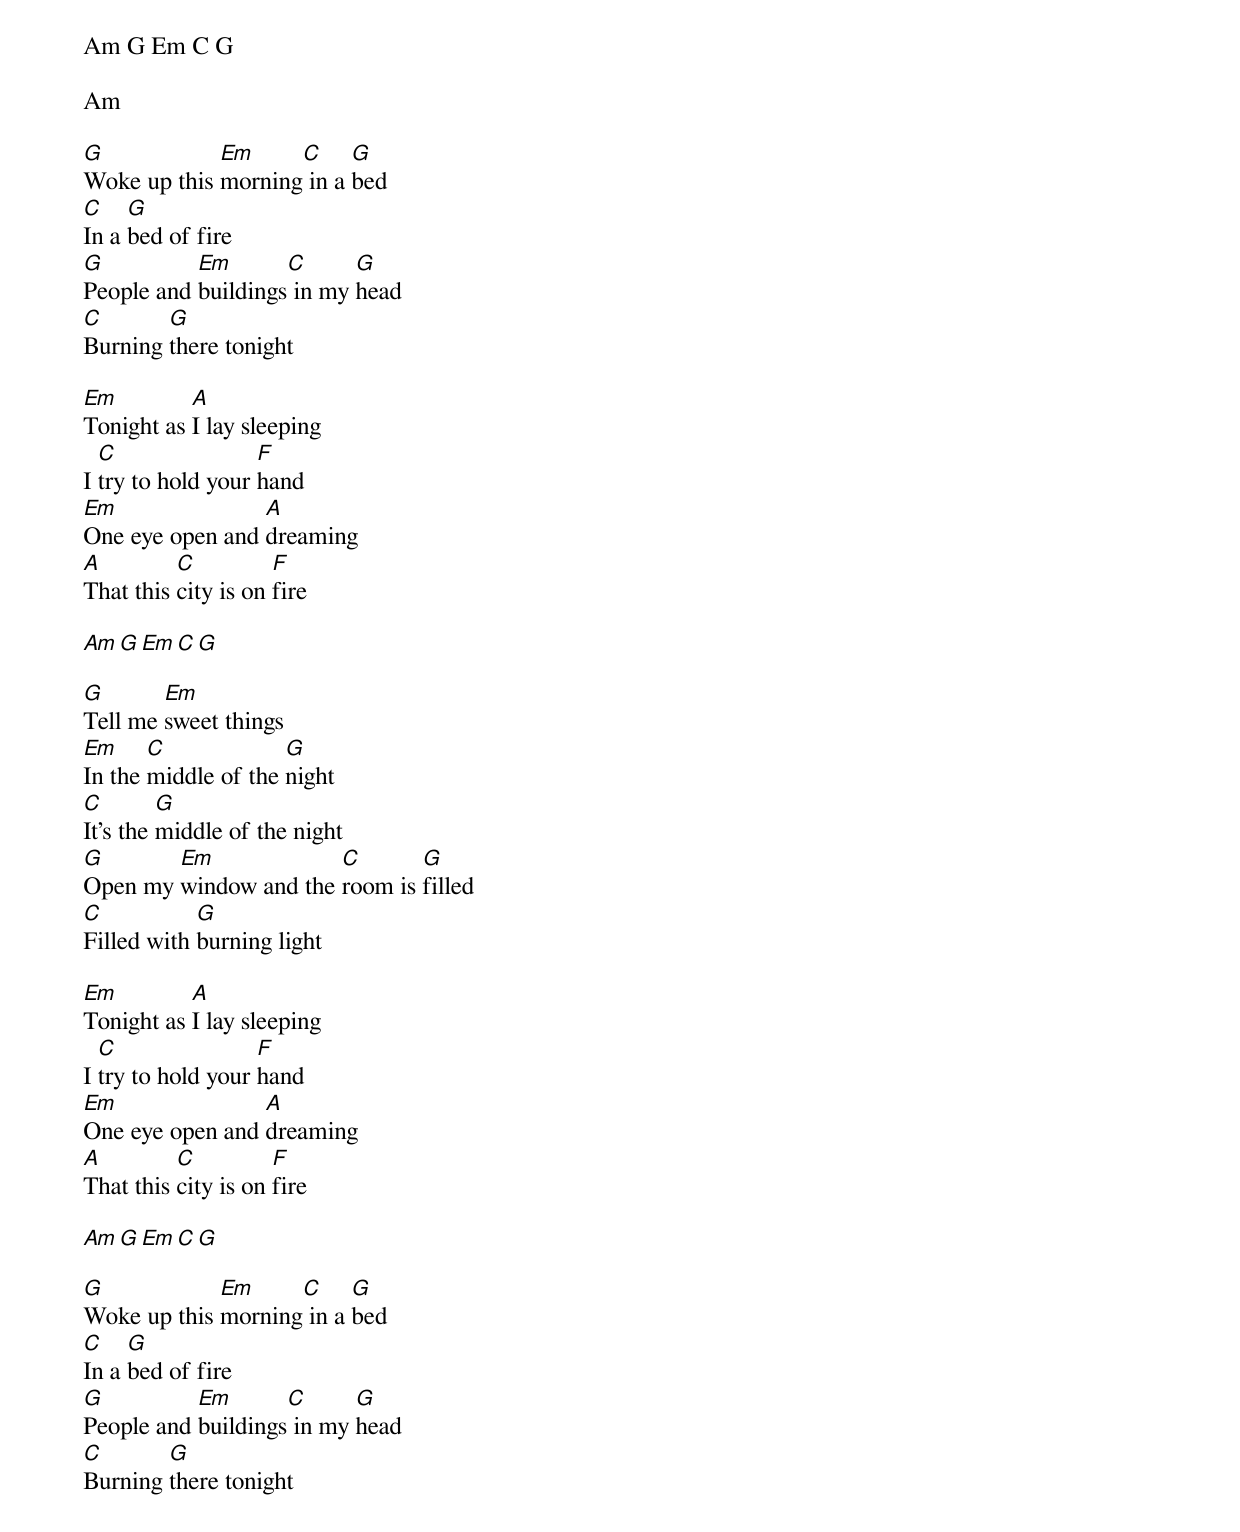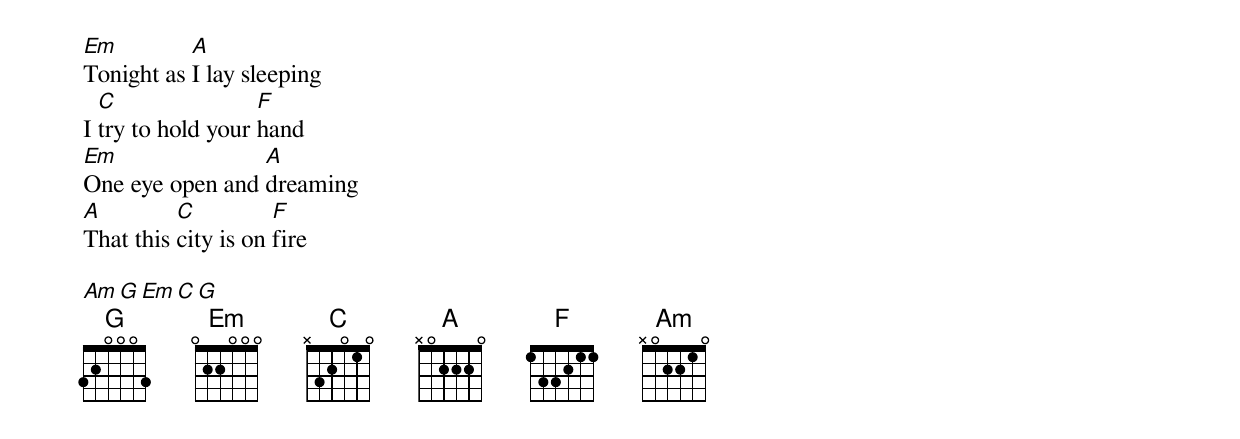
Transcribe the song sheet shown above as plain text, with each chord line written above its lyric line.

Am G Em C G

Am

G            Em     C     G
Woke up this morning in a bed
C    G
In a bed of fire
G          Em       C      G
People and buildings in my head
C       G
Burning there tonight

Em         A
Tonight as I lay sleeping
  C                F
I try to hold your hand
Em               A
One eye open and dreaming
A         C          F
That this city is on fire

Am G Em C G

G       Em
Tell me sweet things
Em     C             G
In the middle of the night
C        G
It's the middle of the night
G       Em             C       G
Open my window and the room is filled
C           G
Filled with burning light

Em         A
Tonight as I lay sleeping
  C                F
I try to hold your hand
Em               A
One eye open and dreaming
A         C          F
That this city is on fire

Am G Em C G

G            Em     C     G
Woke up this morning in a bed
C    G
In a bed of fire
G          Em       C      G
People and buildings in my head
C       G
Burning there tonight

Em         A
Tonight as I lay sleeping
  C                F
I try to hold your hand
Em               A
One eye open and dreaming
A         C          F
That this city is on fire

Am G Em C G
